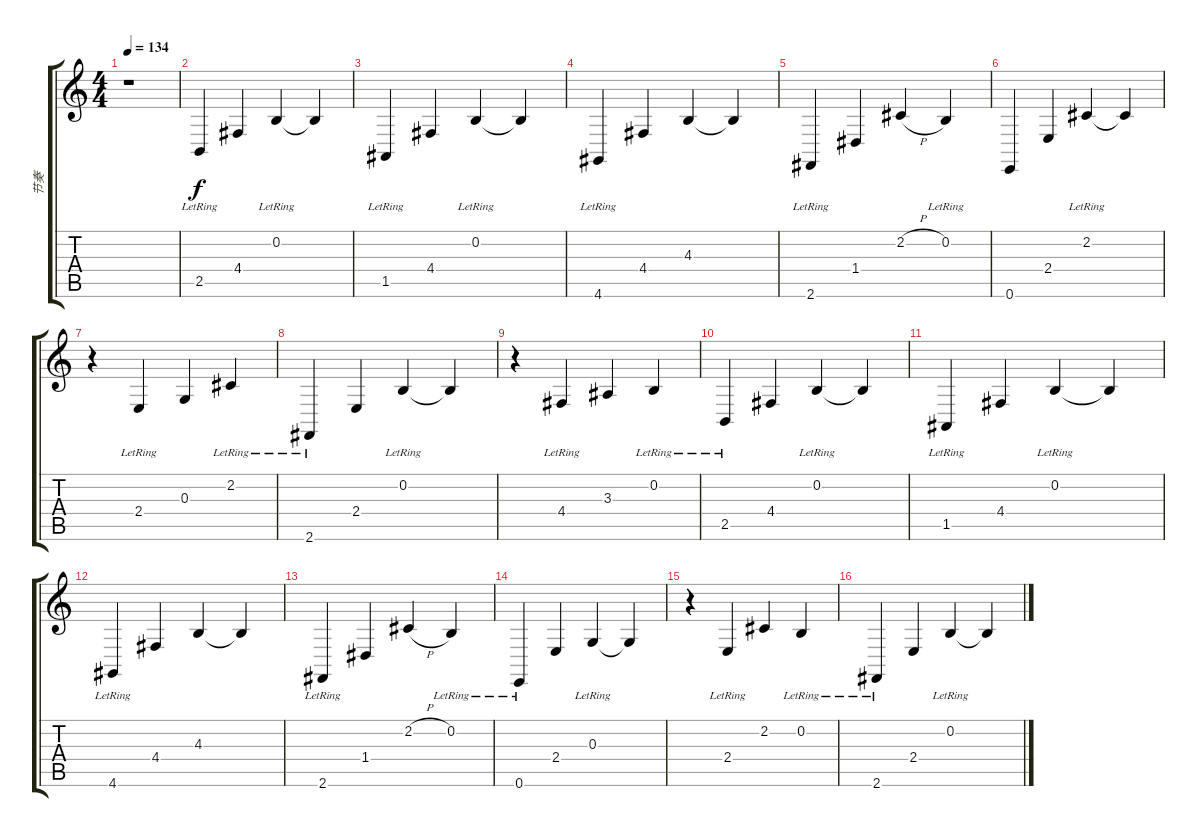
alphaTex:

\track ("节奏" "节奏") {instrument electricgrandpiano}
\staff {score tabs}
\tuning (E4 B3 G3 D3 A2 E2) {hide}
\ts (4 4)
\tempo 134
\clef g2
\ks c
r.1{dy f instrument electricgrandpiano} |
2.5{lr}.4 4.4.4 0.2{lr}.4 0.2{t}.4 |
1.5{lr}.4 4.4.4 0.2{lr}.4 0.2{t}.4 |
4.6{lr}.4 4.4.4 4.3.4 4.3{t}.4 |
2.6{lr}.4 1.4.4 2.2{h}.4 0.2{lr}.4 |
0.6.4 2.4.4 2.2{lr}.4 2.2{t}.4 |
r.4 2.4{lr}.4 0.3.4 2.2{lr}.4 |
2.6{lr}.4 2.4.4 0.2{lr}.4 0.2{t}.4 |
r.4 4.4{lr}.4 3.3.4 0.2{lr}.4 |
2.5{lr}.4 4.4.4 0.2{lr}.4 0.2{t}.4 |
1.5{lr}.4 4.4.4 0.2{lr}.4 0.2{t}.4 |
4.6{lr}.4 4.4.4 4.3.4 4.3{t}.4 |
2.6{lr}.4 1.4.4 2.2{h}.4 0.2{lr}.4 |
0.6{lr}.4 2.4.4 0.3{lr}.4 0.3{t}.4 |
r.4 2.4{lr}.4 2.2.4 0.2{lr}.4 |
2.6{lr}.4 2.4.4 0.2{lr}.4 0.2{t}.4
